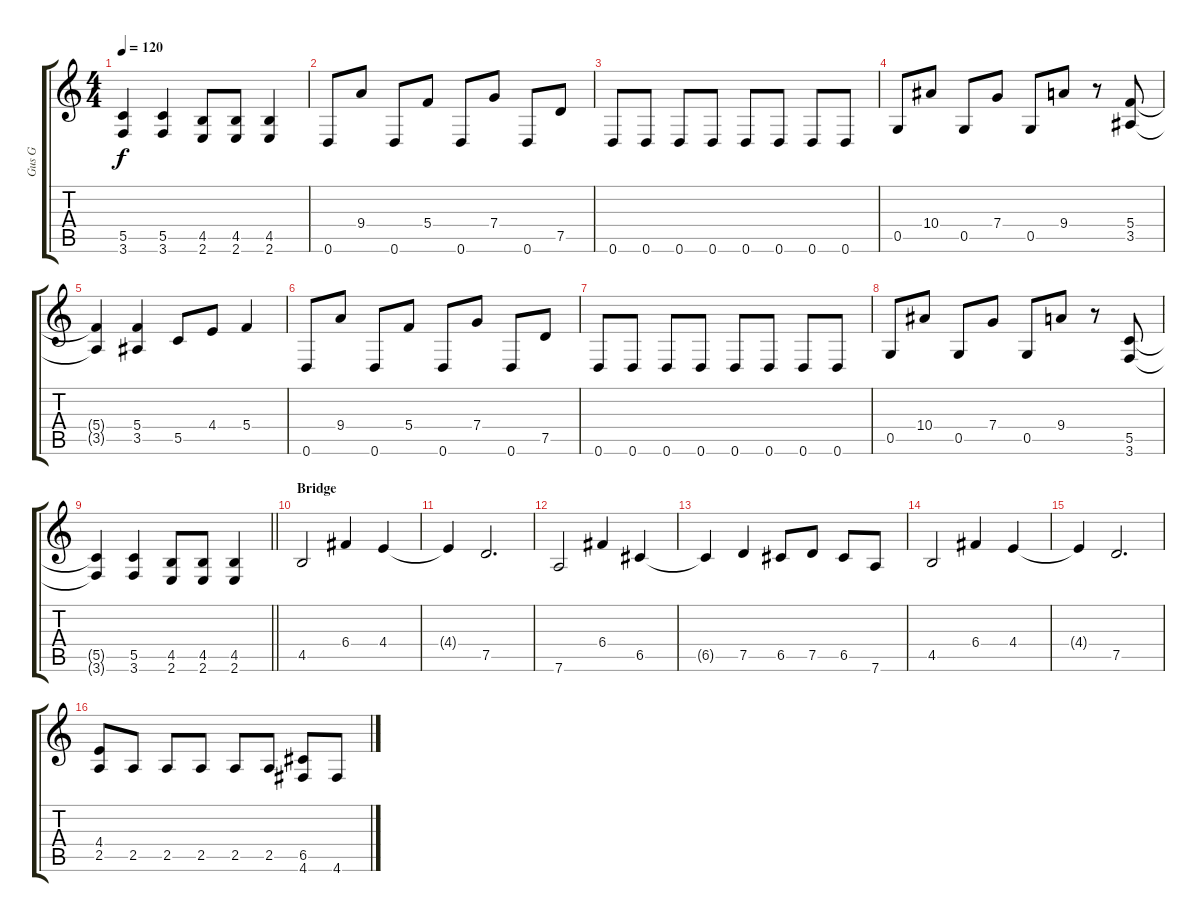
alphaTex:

\track ("Gus G" "Gus G") {instrument distortionguitar}
\staff {score tabs}
\tuning (D4 A3 F3 C3 G2 D2) {hide}
\ts (4 4)
\tempo 120
\clef g2
\ks c
(5.5{t} 3.6{t}).4{dy f} (5.5 3.6).4 (4.5 2.6).8 (4.5 2.6).8 (4.5 2.6).4 |
0.6.8 9.4.8 0.6.8 5.4.8 0.6.8 7.4.8 0.6.8 7.5.8 |
0.6.8 0.6.8 0.6.8 0.6.8 0.6.8 0.6.8 0.6.8 0.6.8 |
0.5.8 10.4.8 0.5.8 7.4.8 0.5.8 9.4.8 r.8 (5.4 3.5).8 |
(5.4{t} 3.5{t}).4 (5.4 3.5).4 5.5.8 4.4.8 5.4.4 |
0.6.8 9.4.8 0.6.8 5.4.8 0.6.8 7.4.8 0.6.8 7.5.8 |
0.6.8 0.6.8 0.6.8 0.6.8 0.6.8 0.6.8 0.6.8 0.6.8 |
0.5.8 10.4.8 0.5.8 7.4.8 0.5.8 9.4.8 r.8 (5.5 3.6).8 |
\barLineRight lightlight
(5.5{t} 3.6{t}).4 (5.5 3.6).4 (4.5 2.6).8 (4.5 2.6).8 (4.5 2.6).4 |
\section ("" "Bridge")
4.5.2 6.4.4 4.4.4 |
4.4{t}.4 7.5.2{d} |
7.6.2 6.4.4 6.5.4 |
6.5{t}.4 7.5.4 6.5.8 7.5.8 6.5.8 7.6.8 |
4.5.2 6.4.4 4.4.4 |
4.4{t}.4 7.5.2{d} |
(4.4 2.5).8 2.5.8 2.5.8 2.5.8 2.5.8 2.5.8 (6.5 4.6).8 4.6.8
